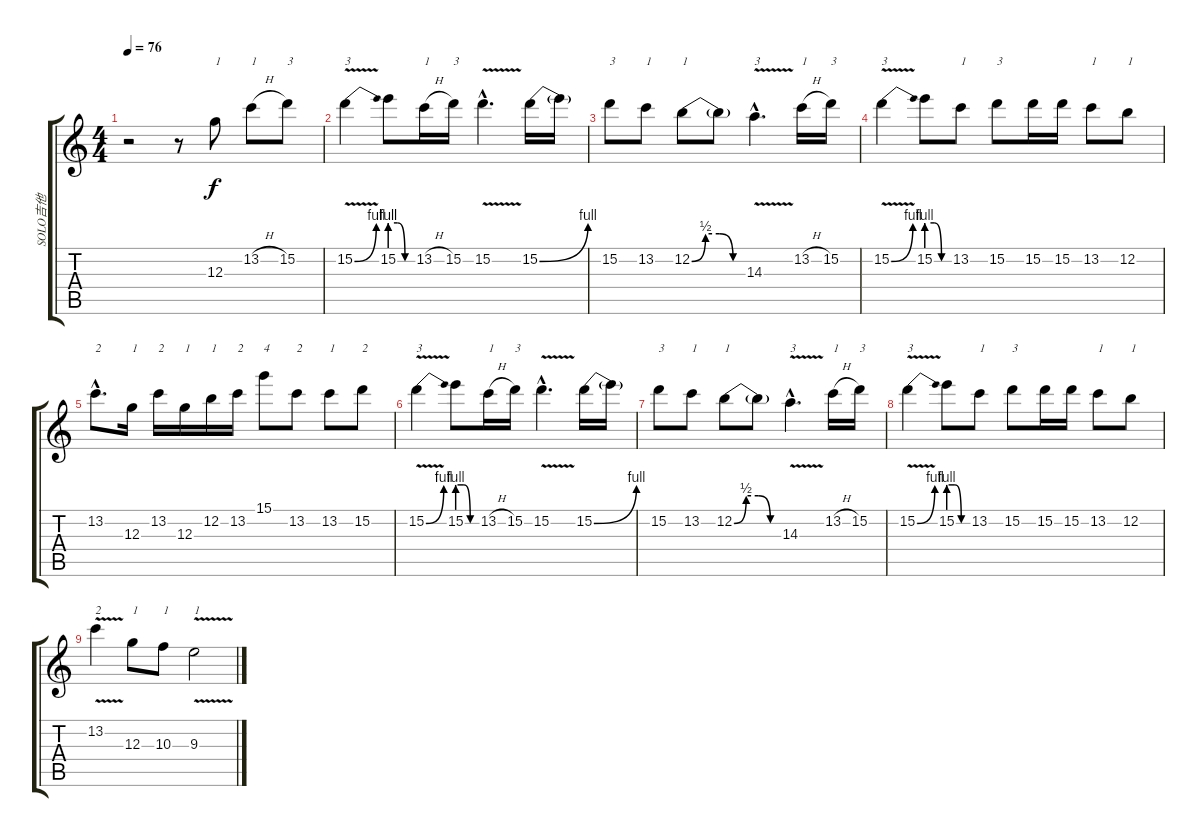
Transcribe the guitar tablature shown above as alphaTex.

\track ("SOLO吉他" "SOLO吉他") {instrument overdrivenguitar}
\staff {score tabs}
\tuning (E4 B3 G3 D3 A2 E2) {hide}
\ts (4 4)
\tempo 76
\clef g2
\ks c
r.2{dy f instrument overdrivenguitar} r.8 12.3.8{txt "1"} 13.2{h}.8{txt "1"} 15.2.8{txt "3"} |
15.2{be (bend 0 0 60 4) v}.4{txt "3"} 15.2{be (custom 0 4 20 4 40 0 60 0)}.8 13.2{h}.16{txt "1"} 15.2.16{txt "3"} 15.2{v hac}.4{d} 15.2{be (bend 0 0 60 4)}.16 15.2{t}.16 |
15.2.8{txt "3"} 13.2.8{txt "1"} 12.2{be (custom 0 0 15 2 30 2 45 0 60 0)}.8{txt "1"} 12.2{t}.8 14.3{v hac}.4{d txt "3"} 13.2{h}.16{txt "1"} 15.2.16{txt "3"} |
15.2{be (bend 0 0 60 4) v}.4{txt "3"} 15.2{be (custom 0 4 20 4 40 0 60 0)}.8 13.2.8{txt "1"} 15.2.8{txt "3"} 15.2.16 15.2.16 13.2.8{txt "1"} 12.2.8{txt "1"} |
13.2{hac}.8{d txt "2"} 12.3.16{txt "1"} 13.2.16{txt "2"} 12.3.16{txt "1"} 12.2.16{txt "1"} 13.2.16{txt "2"} 15.1.8{txt "4"} 13.2.8{txt "2"} 13.2.8{txt "1"} 15.2.8{txt "2"} |
15.2{be (bend 0 0 60 4) v}.4{txt "3"} 15.2{be (custom 0 4 20 4 40 0 60 0)}.8 13.2{h}.16{txt "1"} 15.2.16{txt "3"} 15.2{v hac}.4{d} 15.2{be (bend 0 0 60 4)}.16 15.2{t}.16 |
15.2.8{txt "3"} 13.2.8{txt "1"} 12.2{be (custom 0 0 15 2 30 2 45 0 60 0)}.8{txt "1"} 12.2{t}.8 14.3{v hac}.4{d txt "3"} 13.2{h}.16{txt "1"} 15.2.16{txt "3"} |
15.2{be (bend 0 0 60 4) v}.4{txt "3"} 15.2{be (custom 0 4 20 4 40 0 60 0)}.8 13.2.8{txt "1"} 15.2.8{txt "3"} 15.2.16 15.2.16 13.2.8{txt "1"} 12.2.8{txt "1"} |
13.2{v}.4{txt "2"} 12.3.8{txt "1"} 10.3.8{txt "1"} 9.3{v}.2{txt "1"}
